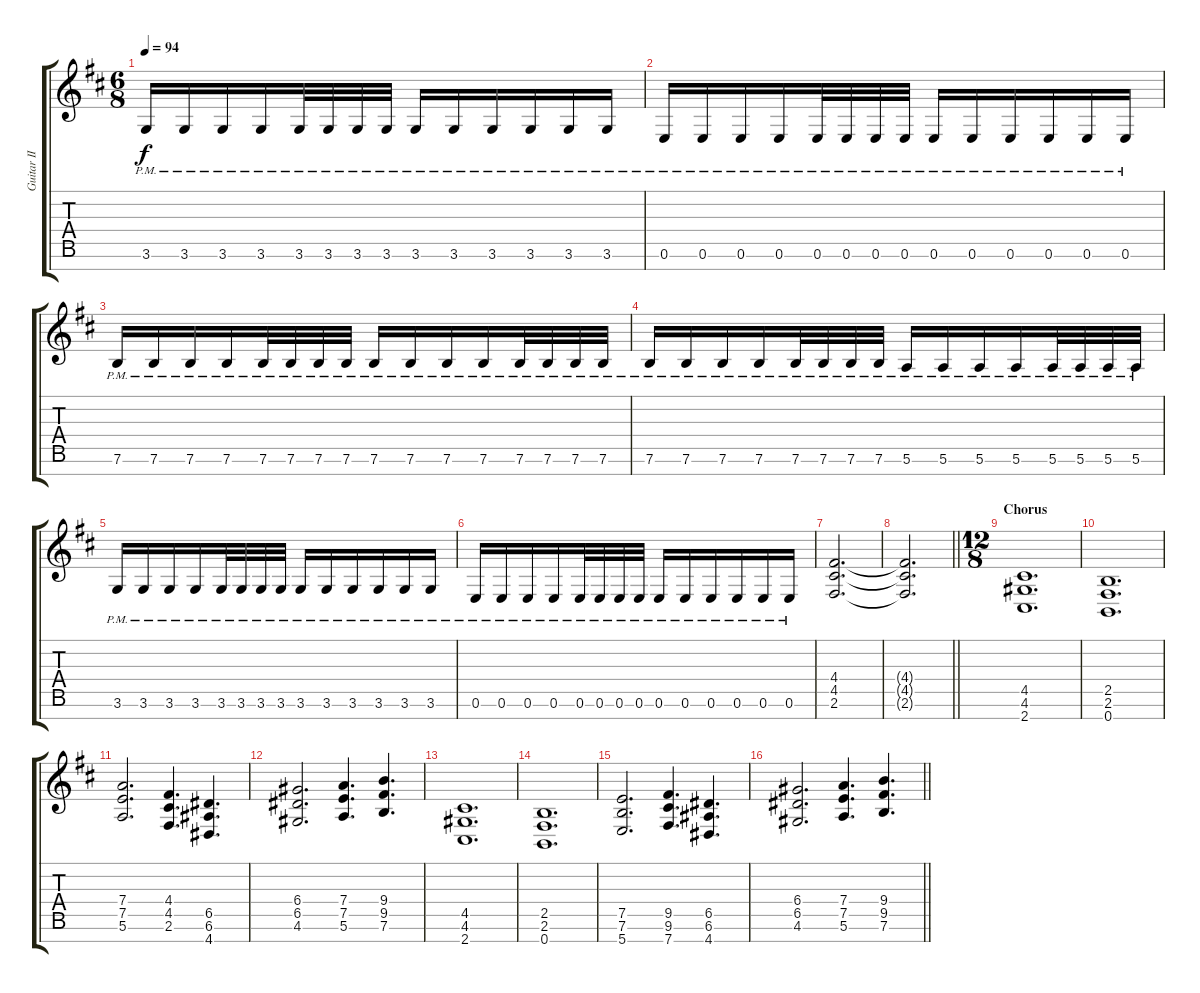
\track ("Guitar II" "Guitar II") {instrument distortionguitar}
\staff {score tabs}
\tuning (E4 B3 G3 D3 A2 E2 B1) {hide}
\ts (6 8)
\tempo 94
\clef g2
\ks bminor
3.6{pm}.16{dy f} 3.6{pm}.16 3.6{pm}.16 3.6{pm}.16 3.6{pm}.32 3.6{pm}.32 3.6{pm}.32 3.6{pm}.32 3.6{pm}.16 3.6{pm}.16 3.6{pm}.16 3.6{pm}.16 3.6{pm}.16 3.6{pm}.16 |
0.6{pm}.16 0.6{pm}.16 0.6{pm}.16 0.6{pm}.16 0.6{pm}.32 0.6{pm}.32 0.6{pm}.32 0.6{pm}.32 0.6{pm}.16 0.6{pm}.16 0.6{pm}.16 0.6{pm}.16 0.6{pm}.16 0.6{pm}.16 |
7.6{pm}.16 7.6{pm}.16 7.6{pm}.16 7.6{pm}.16 7.6{pm}.32 7.6{pm}.32 7.6{pm}.32 7.6{pm}.32 7.6{pm}.16 7.6{pm}.16 7.6{pm}.16 7.6{pm}.16 7.6{pm}.32 7.6{pm}.32 7.6{pm}.32 7.6{pm}.32 |
7.6{pm}.16 7.6{pm}.16 7.6{pm}.16 7.6{pm}.16 7.6{pm}.32 7.6{pm}.32 7.6{pm}.32 7.6{pm}.32 5.6{pm}.16 5.6{pm}.16 5.6{pm}.16 5.6{pm}.16 5.6{pm}.32 5.6{pm}.32 5.6{pm}.32 5.6{pm}.32 |
3.6{pm}.16 3.6{pm}.16 3.6{pm}.16 3.6{pm}.16 3.6{pm}.32 3.6{pm}.32 3.6{pm}.32 3.6{pm}.32 3.6{pm}.16 3.6{pm}.16 3.6{pm}.16 3.6{pm}.16 3.6{pm}.16 3.6{pm}.16 |
0.6{pm}.16 0.6{pm}.16 0.6{pm}.16 0.6{pm}.16 0.6{pm}.32 0.6{pm}.32 0.6{pm}.32 0.6{pm}.32 0.6{pm}.16 0.6{pm}.16 0.6{pm}.16 0.6{pm}.16 0.6{pm}.16 0.6{pm}.16 |
(4.4 4.5 2.6).2{d} |
\barLineRight lightlight
(4.4{t} 4.5{t} 2.6{t}).2{d} |
\ts (12 8)
\section ("" "Chorus")
(4.5 4.6 2.7).1{d} |
(2.5 2.6 0.7).1{d} |
(7.4 7.5 5.6).2{d} (4.4 4.5 2.6).4{d} (6.5 6.6 4.7).4{d} |
(6.4 6.5 4.6).2{d} (7.4 7.5 5.6).4{d} (9.4 9.5 7.6).4{d} |
(4.5 4.6 2.7).1{d} |
(2.5 2.6 0.7).1{d} |
(7.5 7.6 5.7).2{d} (9.5 9.6 7.7).4{d} (6.5 6.6 4.7).4{d} |
\barLineRight lightlight
(6.4 6.5 4.6).2{d} (7.4 7.5 5.6).4{d} (9.4 9.5 7.6).4{d}
